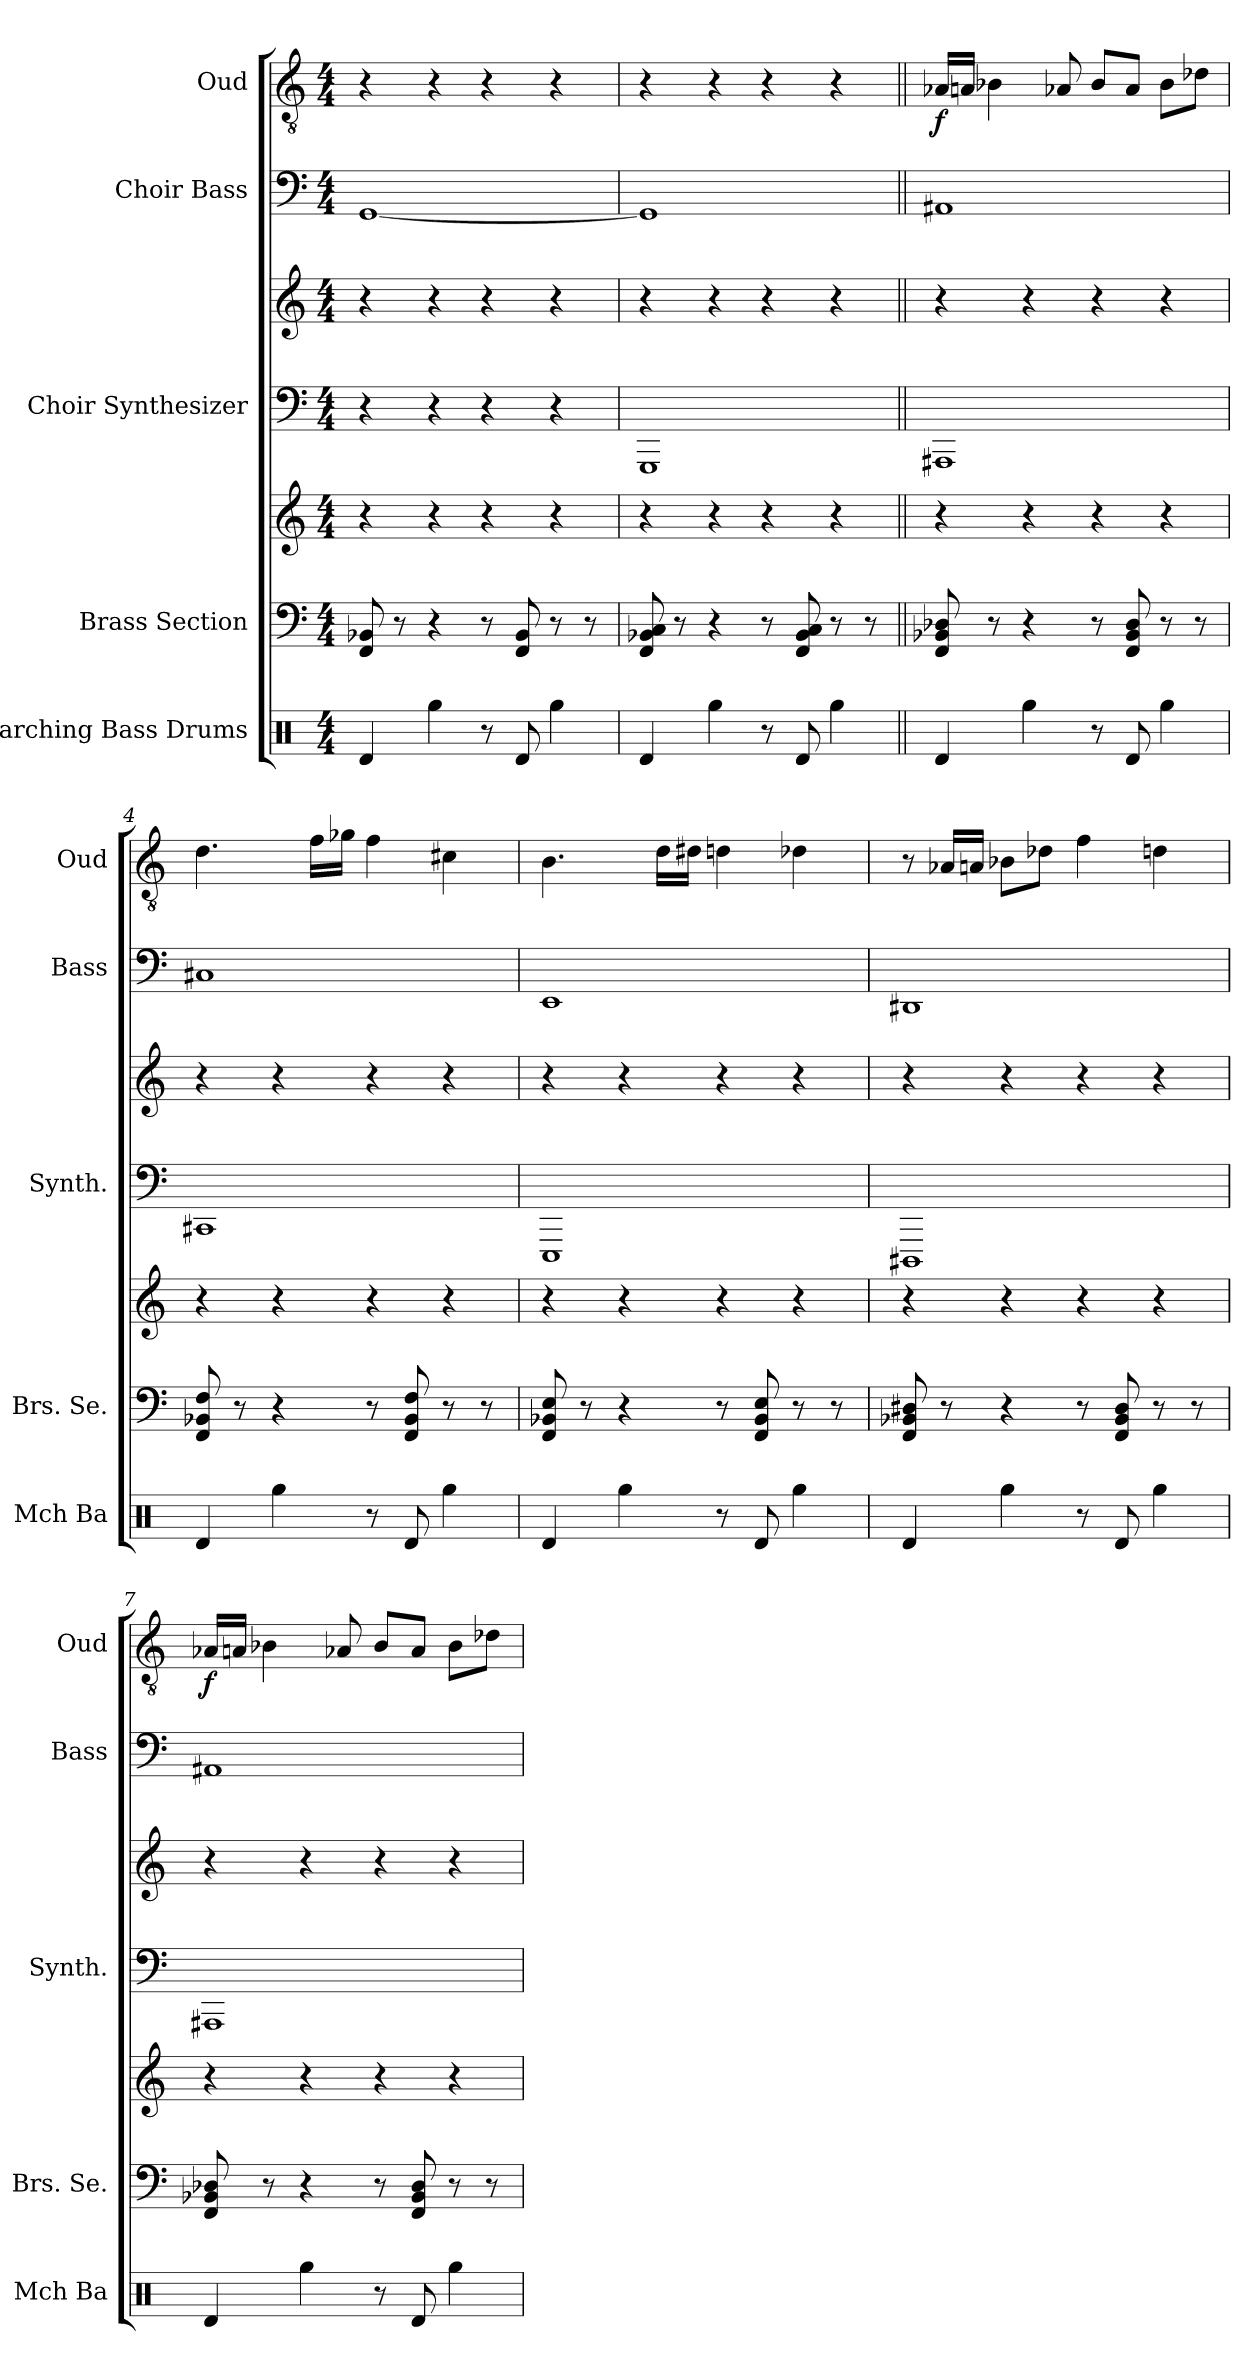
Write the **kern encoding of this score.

**kern	**kern	**kern	**kern	**kern	**kern	**kern	**dynam
*part5	*part4	*part4	*part3	*part3	*part2	*part1	*part1
*staff7	*staff6	*staff5	*staff4	*staff3	*staff2	*staff1	*staff1
*I"Marching Bass Drums	*I"Brass Section	*	*I"Choir Synthesizer	*	*I"Choir Bass	*I"Oud	*
*I'Mch Ba	*I'Brs. Se.	*	*I'Synth.	*	*I'Bass	*I'Oud	*
*stria5	*stria5	*stria5	*stria5	*stria5	*stria5	*stria5	*
*clefX	*clefF4	*clefG2	*clefF4	*clefG2	*clefF4	*clefGv2	*
*k[]	*k[]	*k[]	*k[]	*k[]	*k[]	*k[]	*
*M4/4	*M4/4	*M4/4	*M4/4	*M4/4	*M4/4	*M4/4	*
*MM95	*MM95	*MM95	*MM95	*MM95	*MM95	*MM95	*
=1	=1	=1	=1	=1	=1	=1	=1
4Rd	8BB-X 8FF	4r	4r	4r	[1GG	4r	.
.	8r	.	.	.	.	.	.
4Rgg	4r	4r	4r	4r	.	4r	.
8r	8r	4r	4r	4r	.	4r	.
8Rd	8FF 8BB-	.	.	.	.	.	.
4Rgg	8r	4r	4r	4r	.	4r	.
.	8r	.	.	.	.	.	.
=2	=2	=2	=2	=2	=2	=2	=2
4Rd	8BB-X 8FF 8C	4r	1GGG	4r	1GG]	4r	.
.	8r	.	.	.	.	.	.
4Rgg	4r	4r	.	4r	.	4r	.
8r	8r	4r	.	4r	.	4r	.
8Rd	8FF 8BB- 8C	.	.	.	.	.	.
4Rgg	8r	4r	.	4r	.	4r	.
.	8r	.	.	.	.	.	.
=3||	=3||	=3||	=3||	=3||	=3||	=3||	=3||
!	!	!	!	!	!	!	!LO:DY:b
4Rd	8BB-X 8FF 8D-X	4r	1AAA#X	4r	1AA#X	16A-XLL	f
.	.	.	.	.	.	16AnJJ	.
.	8r	.	.	.	.	4B-X	.
4Rgg	4r	4r	.	4r	.	.	.
.	.	.	.	.	.	8A-X	.
8r	8r	4r	.	4r	.	8B-L	.
8Rd	8FF 8BB- 8D-	.	.	.	.	8A-J	.
4Rgg	8r	4r	.	4r	.	8B-L	.
.	8r	.	.	.	.	8d-XJ	.
=4	=4	=4	=4	=4	=4	=4	=4
4Rd	8BB-X 8FF 8F	4r	1CC#X	4r	1C#X	4.d	.
.	8r	.	.	.	.	.	.
4Rgg	4r	4r	.	4r	.	.	.
.	.	.	.	.	.	16fLL	.
.	.	.	.	.	.	16g-XJJ	.
8r	8r	4r	.	4r	.	4f	.
8Rd	8FF 8BB- 8F	.	.	.	.	.	.
4Rgg	8r	4r	.	4r	.	4c#X	.
.	8r	.	.	.	.	.	.
=5	=5	=5	=5	=5	=5	=5	=5
4Rd	8BB-X 8FF 8E	4r	1EEE	4r	1EE	4.B	.
.	8r	.	.	.	.	.	.
4Rgg	4r	4r	.	4r	.	.	.
.	.	.	.	.	.	16dLL	.
.	.	.	.	.	.	16d#XJJ	.
8r	8r	4r	.	4r	.	4dn	.
8Rd	8FF 8BB- 8E	.	.	.	.	.	.
4Rgg	8r	4r	.	4r	.	4d-X	.
.	8r	.	.	.	.	.	.
=6	=6	=6	=6	=6	=6	=6	=6
4Rd	8BB-X 8FF 8D#X	4r	1DDD#X	4r	1DD#X	8r	.
.	8r	.	.	.	.	16A-XLL	.
.	.	.	.	.	.	16AnJJ	.
4Rgg	4r	4r	.	4r	.	8B-XL	.
.	.	.	.	.	.	8d-XJ	.
8r	8r	4r	.	4r	.	4f	.
8Rd	8FF 8BB- 8D#	.	.	.	.	.	.
4Rgg	8r	4r	.	4r	.	4dn	.
.	8r	.	.	.	.	.	.
=7	=7	=7	=7	=7	=7	=7	=7
!	!	!	!	!	!	!	!LO:DY:b
4Rd	8BB-X 8FF 8D-X	4r	1AAA#X	4r	1AA#X	16A-XLL	f
.	.	.	.	.	.	16AnJJ	.
.	8r	.	.	.	.	4B-X	.
4Rgg	4r	4r	.	4r	.	.	.
.	.	.	.	.	.	8A-X	.
8r	8r	4r	.	4r	.	8B-L	.
8Rd	8FF 8BB- 8D-	.	.	.	.	8A-J	.
4Rgg	8r	4r	.	4r	.	8B-L	.
.	8r	.	.	.	.	8d-XJ	.
=	=	=	=	=	=	=	=
*-	*-	*-	*-	*-	*-	*-	*-
